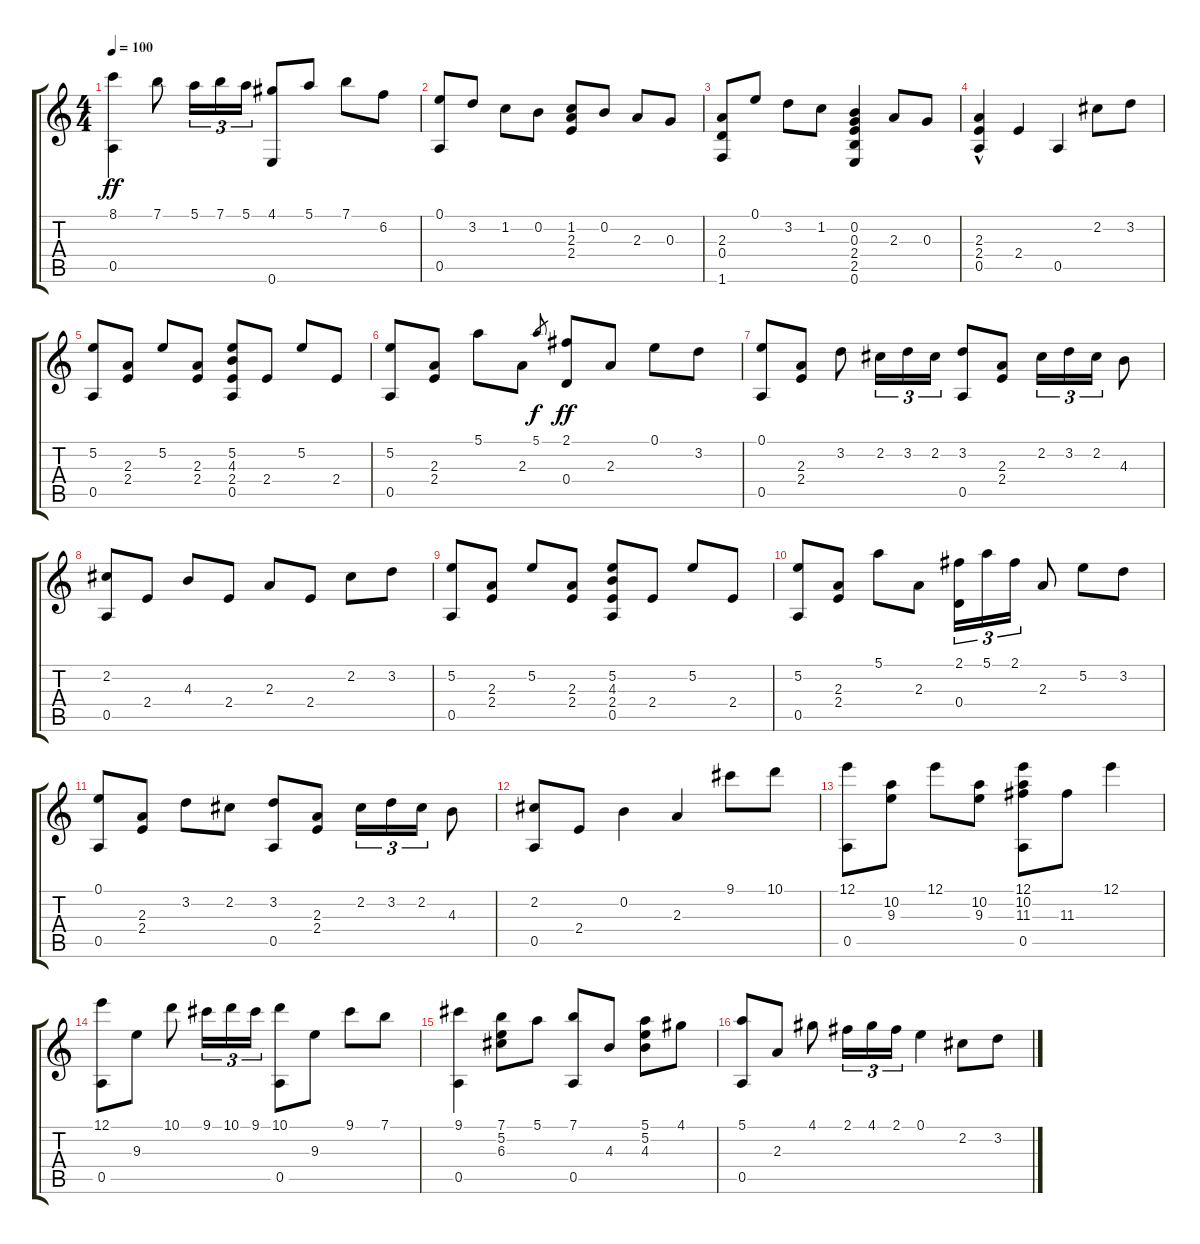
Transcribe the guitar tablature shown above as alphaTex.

\track "" {instrument acousticguitarnylon}
\staff {score tabs}
\tuning (E4 B3 G3 D3 A2 E2) {hide}
\ts (4 4)
\tempo 100
\clef g2
\ks c
(8.1 0.5).4{dy ff} 7.1.8 5.1.16{tu (3 2)} 7.1.16{tu (3 2)} 5.1.16{tu (3 2)} (4.1 0.6).8 5.1.8 7.1.8 6.2.8 |
(0.1 0.5).8 3.2.8 1.2.8 0.2.8 (1.2 2.3 2.4).8 0.2.8 2.3.8 0.3.8 |
(2.3 0.4 1.6).8 0.1.8 3.2.8 1.2.8 (0.2 0.3 2.4 2.5 0.6).4 2.3.8 0.3.8 |
(2.3{hac} 2.4 0.5).4 2.4.4 0.5.4 2.2.8 3.2.8 |
(5.2 0.5).8 (2.3 2.4).8 5.2.8 (2.3 2.4).8 (5.2 4.3 2.4 0.5).8 2.4.8 5.2.8 2.4.8 |
(5.2 0.5).8 (2.3 2.4).8 5.1.8 2.3.8 5.1.8{gr dy f} (2.1 0.4).8{dy ff} 2.3.8 0.1.8 3.2.8 |
(0.1 0.5).8 (2.3 2.4).8 3.2.8 2.2.16{tu (3 2)} 3.2.16{tu (3 2)} 2.2.16{tu (3 2)} (3.2 0.5).8 (2.3 2.4).8 2.2.16{tu (3 2)} 3.2.16{tu (3 2)} 2.2.16{tu (3 2)} 4.3.8 |
(2.2 0.5).8 2.4.8 4.3.8 2.4.8 2.3.8 2.4.8 2.2.8 3.2.8 |
(5.2 0.5).8 (2.3 2.4).8 5.2.8 (2.3 2.4).8 (5.2 4.3 2.4 0.5).8 2.4.8 5.2.8 2.4.8 |
(5.2 0.5).8 (2.3 2.4).8 5.1.8 2.3.8 (2.1 0.4).16{tu (3 2)} 5.1.16{tu (3 2)} 2.1.16{tu (3 2)} 2.3.8 5.2.8 3.2.8 |
(0.1 0.5).8 (2.3 2.4).8 3.2.8 2.2.8 (3.2 0.5).8 (2.3 2.4).8 2.2.16{tu (3 2)} 3.2.16{tu (3 2)} 2.2.16{tu (3 2)} 4.3.8 |
(2.2 0.5).8 2.4.8 0.2.4 2.3.4 9.1.8 10.1.8 |
(12.1 0.5).8 (10.2 9.3).8 12.1.8 (10.2 9.3).8 (12.1 10.2 11.3 0.5).8 11.3.8 12.1.4 |
(12.1 0.5).8 9.3.8 10.1.8 9.1.16{tu (3 2)} 10.1.16{tu (3 2)} 9.1.16{tu (3 2)} (10.1 0.5).8 9.3.8 9.1.8 7.1.8 |
(9.1 0.5).4 (7.1 5.2 6.3).8 5.1.8 (7.1 0.5).8 4.3.8 (5.1 5.2 4.3).8 4.1.8 |
(5.1 0.5).8 2.3.8 4.1.8 2.1.16{tu (3 2)} 4.1.16{tu (3 2)} 2.1.16{tu (3 2)} 0.1.4 2.2.8 3.2.8
